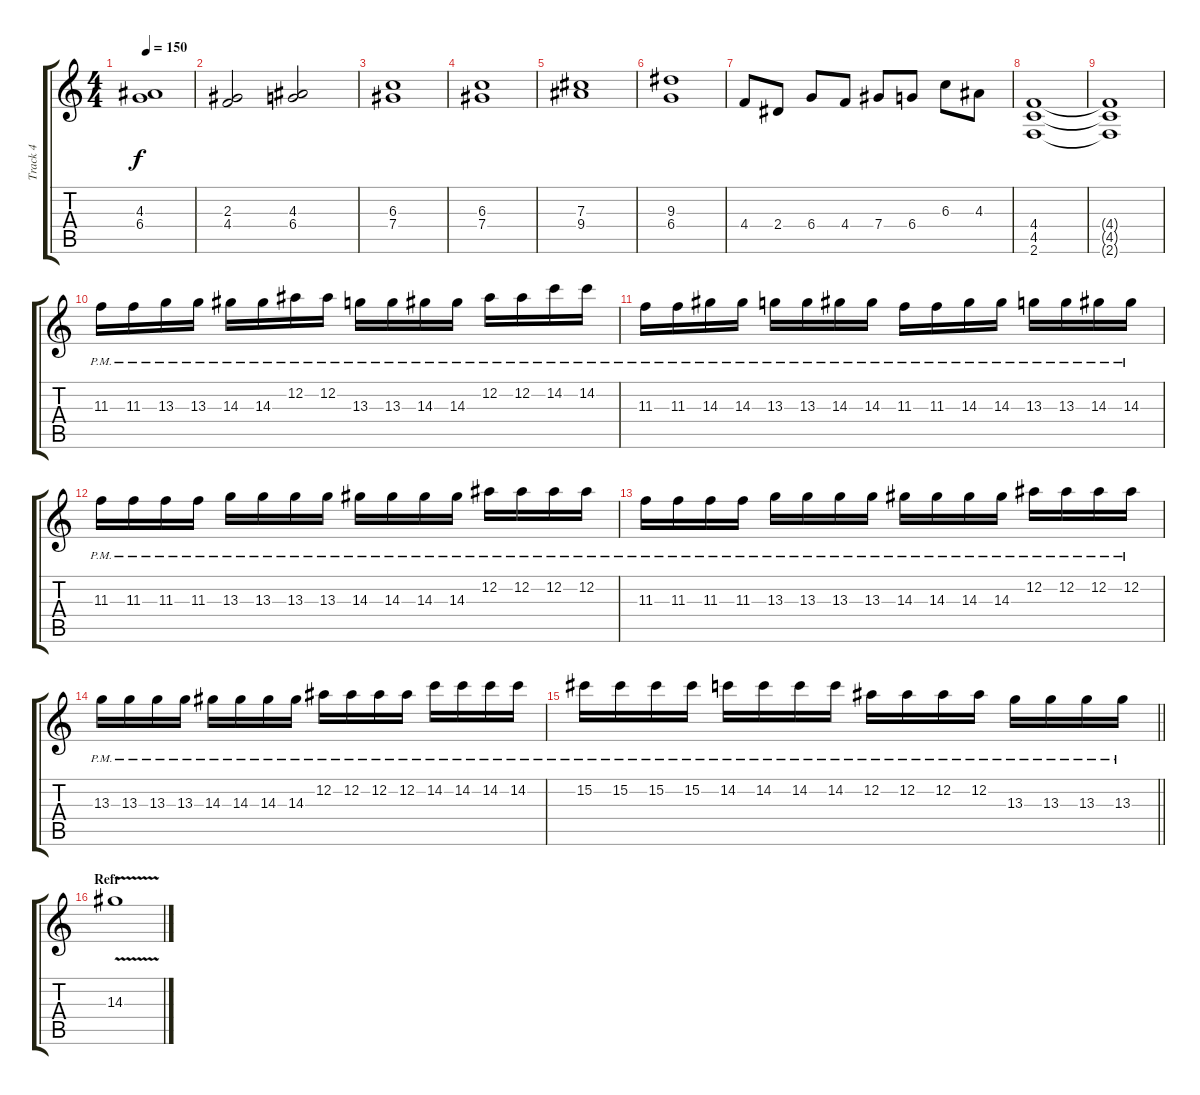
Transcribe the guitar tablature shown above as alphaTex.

\track ("Track 4" "Track 4") {instrument distortionguitar}
\staff {score tabs}
\tuning (Eb4 Bb3 Gb3 Db3 Ab2 Eb2) {hide}
\ts (4 4)
\tempo 150
\clef g2
\ks c
(4.3 6.4).1{dy f} |
(2.3 4.4).2 (4.3 6.4).2 |
(6.3 7.4).1 |
(6.3 7.4).1 |
(7.3 9.4).1 |
(9.3 6.4).1 |
4.4.8 2.4.8 6.4.8 4.4.8 7.4.8 6.4.8 6.3.8 4.3.8 |
(4.4 4.5 2.6).1 |
(4.4{t} 4.5{t} 2.6{t}).1 |
11.3{pm}.16 11.3{pm}.16 13.3{pm}.16 13.3{pm}.16 14.3{pm}.16 14.3{pm}.16 12.2{pm}.16 12.2{pm}.16 13.3{pm}.16 13.3{pm}.16 14.3{pm}.16 14.3{pm}.16 12.2{pm}.16 12.2{pm}.16 14.2{pm}.16 14.2{pm}.16 |
11.3{pm}.16 11.3{pm}.16 14.3{pm}.16 14.3{pm}.16 13.3{pm}.16 13.3{pm}.16 14.3{pm}.16 14.3{pm}.16 11.3{pm}.16 11.3{pm}.16 14.3{pm}.16 14.3{pm}.16 13.3{pm}.16 13.3{pm}.16 14.3{pm}.16 14.3{pm}.16 |
11.3{pm}.16 11.3{pm}.16 11.3{pm}.16 11.3{pm}.16 13.3{pm}.16 13.3{pm}.16 13.3{pm}.16 13.3{pm}.16 14.3{pm}.16 14.3{pm}.16 14.3{pm}.16 14.3{pm}.16 12.2{pm}.16 12.2{pm}.16 12.2{pm}.16 12.2{pm}.16 |
11.3{pm}.16 11.3{pm}.16 11.3{pm}.16 11.3{pm}.16 13.3{pm}.16 13.3{pm}.16 13.3{pm}.16 13.3{pm}.16 14.3{pm}.16 14.3{pm}.16 14.3{pm}.16 14.3{pm}.16 12.2{pm}.16 12.2{pm}.16 12.2{pm}.16 12.2{pm}.16 |
13.3{pm}.16 13.3{pm}.16 13.3{pm}.16 13.3{pm}.16 14.3{pm}.16 14.3{pm}.16 14.3{pm}.16 14.3{pm}.16 12.2{pm}.16 12.2{pm}.16 12.2{pm}.16 12.2{pm}.16 14.2{pm}.16 14.2{pm}.16 14.2{pm}.16 14.2{pm}.16 |
\barLineRight lightlight
15.2{pm}.16 15.2{pm}.16 15.2{pm}.16 15.2{pm}.16 14.2{pm}.16 14.2{pm}.16 14.2{pm}.16 14.2{pm}.16 12.2{pm}.16 12.2{pm}.16 12.2{pm}.16 12.2{pm}.16 13.3{pm}.16 13.3{pm}.16 13.3{pm}.16 13.3{pm}.16 |
\section ("" "Refr")
14.3{v}.1
